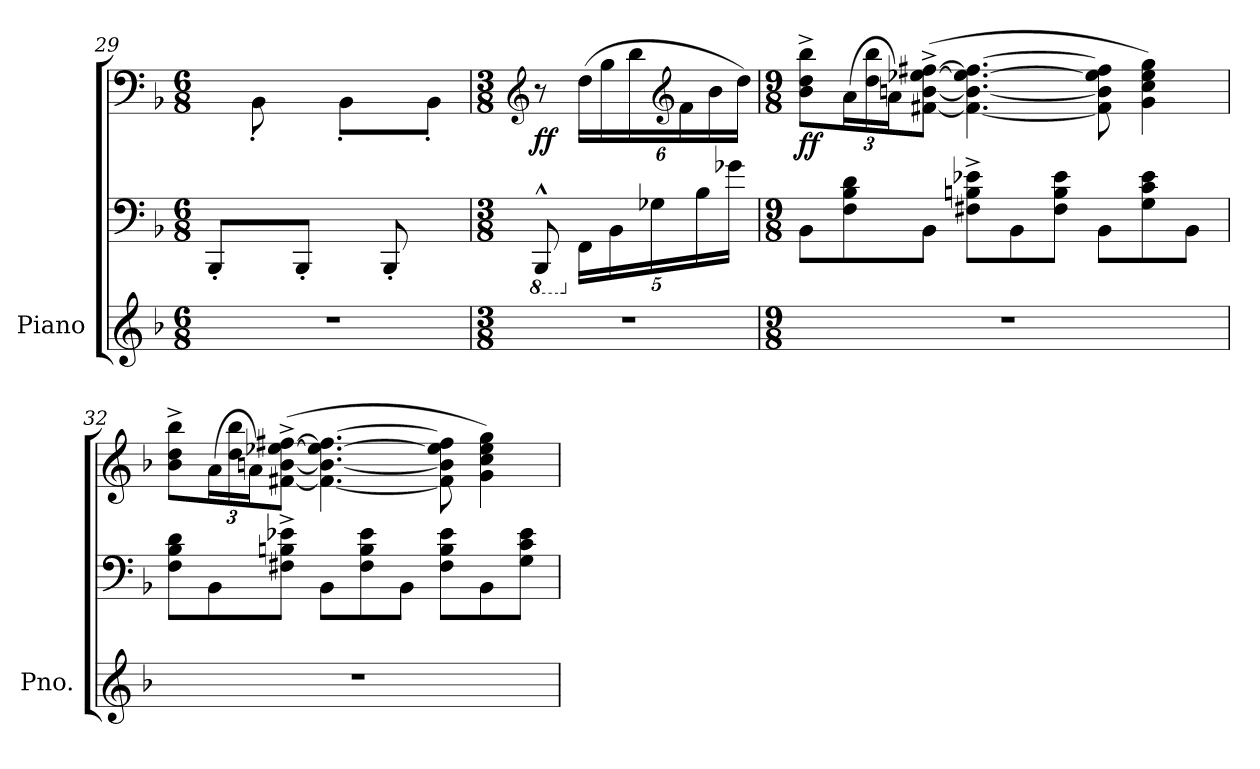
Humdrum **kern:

**kern	**kern	**kern	**dynam
*part1	*part1	*part1	*part1
*staff3	*staff2	*staff1	*staff1/2/3
*I"Piano	*	*	*
*I'Pno.	*	*	*
*clefG2	*clefF4	*clefF4	*
*k[b-]	*k[b-]	*k[b-]	*
*F:	*F:	*F:	*
*M6/8	*M6/8	*M6/8	*
=29	=29	=29	=29
*	*	*^	*
2.r	8BBB-'/L	2.ryy	8ryy	.
.	8ryy	.	8BB-'\	.
.	8BBB-'/J	.	8ryy	.
.	8ryy	.	8BB-'\L	.
.	8BBB-'/	.	8ryy	.
.	8ryy	.	8BB-'\J	.
*	*	*v	*v	*
!!LO:LB:g=z
=30	=30	=30	=30
*M3/8	*M3/8	*M3/8	*
*	*8ba	*	*
*	*	*^	*
!	!	!	!	!LO:DY:b
*	*	*v	*v	*
4.r	8BBBB-^^/	8r	ff
*	*X8ba	*	*
*	*Xbrackettup	*Xbrackettup	*
.	20FF\LL	(>24F\LL	.
.	.	24B-\	.
.	20BB-\	.	.
.	.	24d\	.
.	20G-X\	.	.
*	*	*clefG2	*
.	.	24f\	.
.	20B-\	.	.
.	.	24b-\	.
.	20g-X\JJ	.	.
.	.	24dd\JJ)	.
=31	=31	=31	=31
*M9/8	*M9/8	*M9/8	*
!	!	!	!LO:DY:b
8%9r	8BB-\L	8b-\^ 8dd\^ 8bb-\^L	ff
.	8F\ 8B-\ 8d\	(>24a\L	.
.	.	24dd\ 24bb-\	.
.	.	24a\J)	.
.	8BB-\J	(>[8f#X\^ [8bn\^ [8ee-X\^ [8ff#X\^J	.
.	8F#X\^ 8Bn\^ 8e-X\^L	4.f#\_ 4.b\_ 4.ee-\_ 4.ff#\_	.
.	8BB-i\	.	.
.	8F#\ 8B\ 8e-\J	.	.
.	8BB-\L	8f#\] 8b\] 8ee-\] 8ff#\]	.
.	8G\ 8c\ 8e-\	4g\ 4cc\ 4ee-\ 4gg\)	.
.	8BB-\J	.	.
=32	=32	=32	=32
8%9r	8F\ 8B-\ 8d\L	8b-\^ 8dd\^ 8bb-\^L	.
.	8BB-\	(>24a\L	.
.	.	24dd\ 24bb-\	.
.	.	24a\J)	.
.	8F#X\^ 8Bn\^ 8e-X\^J	(>[8f#X\^ [8bn\^ [8ee-X\^ [8ff#X\^J	.
.	8BB-i\L	4.f#\_ 4.b\_ 4.ee-\_ 4.ff#\_	.
.	8F#\ 8B\ 8e-\	.	.
.	8BB-\J	.	.
.	8F#\ 8B\ 8e-\L	8f#\] 8b\] 8ee-\] 8ff#\]	.
.	8BB-\	4g\ 4cc\ 4ee-\ 4gg\)	.
.	8G\ 8c\ 8e-\J	.	.
=	=	=	=
*-	*-	*-	*-
